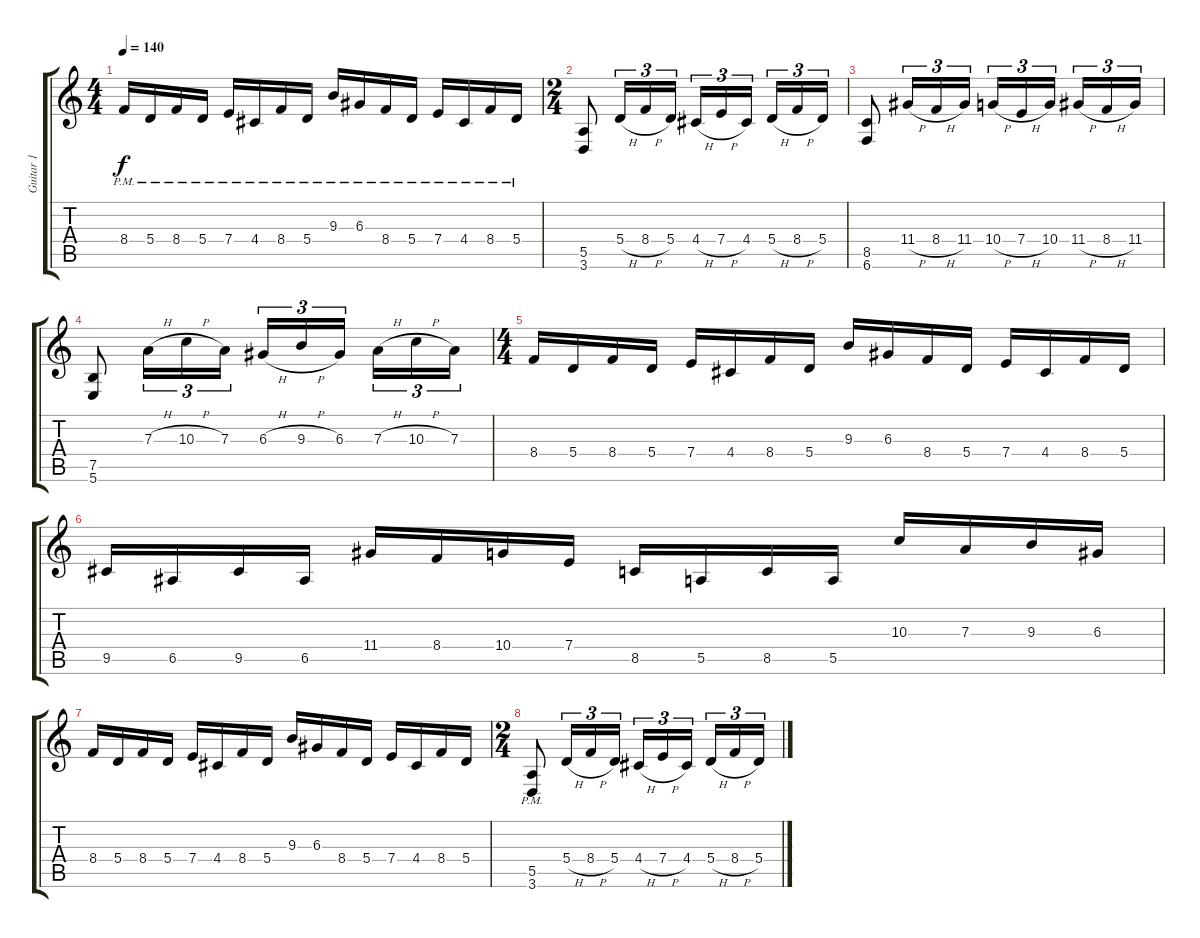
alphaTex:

\track ("Guitar 1" "Guitar 1") {instrument distortionguitar}
\staff {score tabs}
\tuning (B3 Gb3 D3 A2 E2 B1) {hide}
\ts (4 4)
\tempo 140
\clef g2
\ks c
8.4{pm}.16{dy f} 5.4{pm}.16 8.4{pm}.16 5.4{pm}.16 7.4{pm}.16 4.4{pm}.16 8.4{pm}.16 5.4{pm}.16 9.3{pm}.16 6.3{pm}.16 8.4{pm}.16 5.4{pm}.16 7.4{pm}.16 4.4{pm}.16 8.4{pm}.16 5.4{pm}.16 |
\ts (2 4)
(5.5 3.6).8 5.4{h}.16{tu (3 2)} 8.4{h}.16{tu (3 2)} 5.4.16{tu (3 2)} 4.4{h}.16{tu (3 2)} 7.4{h}.16{tu (3 2)} 4.4.16{tu (3 2) beam splitsecondary} 5.4{h}.16{tu (3 2)} 8.4{h}.16{tu (3 2)} 5.4.16{tu (3 2)} |
(8.5 6.6).8 11.4{h}.16{tu (3 2)} 8.4{h}.16{tu (3 2)} 11.4.16{tu (3 2)} 10.4{h}.16{tu (3 2)} 7.4{h}.16{tu (3 2)} 10.4.16{tu (3 2) beam splitsecondary} 11.4{h}.16{tu (3 2)} 8.4{h}.16{tu (3 2)} 11.4.16{tu (3 2)} |
(7.5 5.6).8 7.3{h}.16{tu (3 2)} 10.3{h}.16{tu (3 2)} 7.3.16{tu (3 2)} 6.3{h}.16{tu (3 2)} 9.3{h}.16{tu (3 2)} 6.3.16{tu (3 2) beam splitsecondary} 7.3{h}.16{tu (3 2)} 10.3{h}.16{tu (3 2)} 7.3.16{tu (3 2)} |
\ts (4 4)
8.4.16 5.4.16 8.4.16 5.4.16 7.4.16 4.4.16 8.4.16 5.4.16 9.3.16 6.3.16 8.4.16 5.4.16 7.4.16 4.4.16 8.4.16 5.4.16 |
9.5.16 6.5.16 9.5.16 6.5.16 11.4.16 8.4.16 10.4.16 7.4.16 8.5.16 5.5.16 8.5.16 5.5.16 10.3.16 7.3.16 9.3.16 6.3.16 |
8.4.16 5.4.16 8.4.16 5.4.16 7.4.16 4.4.16 8.4.16 5.4.16 9.3.16 6.3.16 8.4.16 5.4.16 7.4.16 4.4.16 8.4.16 5.4.16 |
\ts (2 4)
(5.5{pm} 3.6{pm}).8 5.4{h}.16{tu (3 2)} 8.4{h}.16{tu (3 2)} 5.4.16{tu (3 2)} 4.4{h}.16{tu (3 2)} 7.4{h}.16{tu (3 2)} 4.4.16{tu (3 2) beam splitsecondary} 5.4{h}.16{tu (3 2)} 8.4{h}.16{tu (3 2)} 5.4.16{tu (3 2)}
